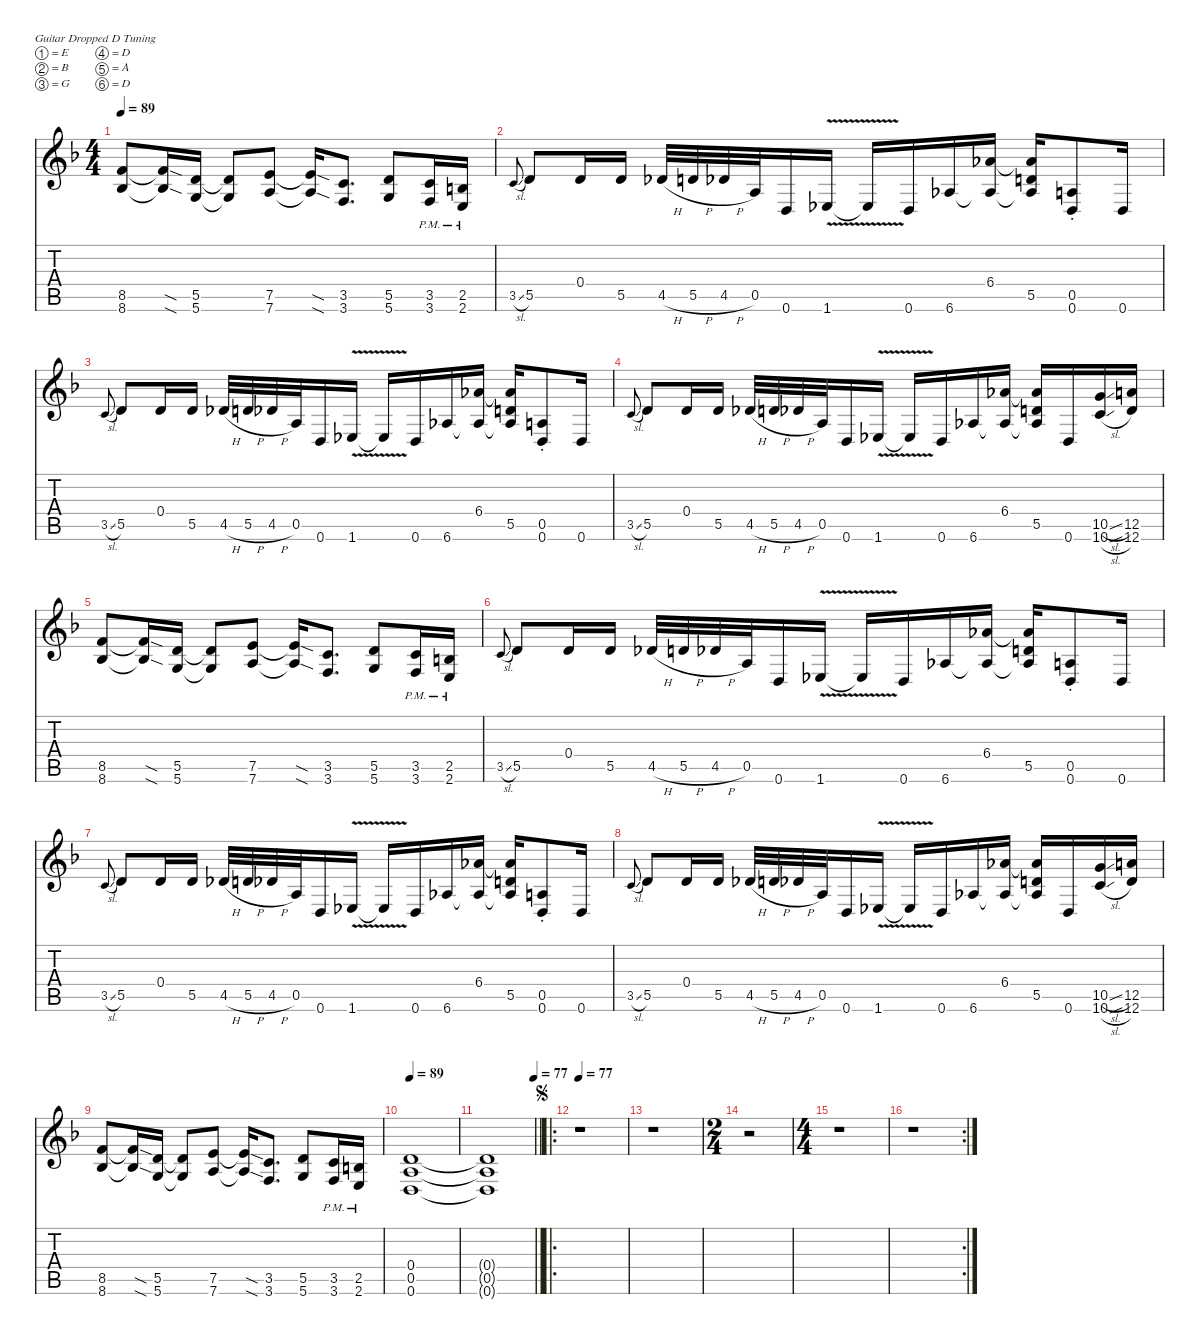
\defaultSystemsLayout 4
\hideDynamics
\bracketExtendMode nobrackets
\singleTrackTrackNamePolicy hidden
\multiTrackTrackNamePolicy hidden
\firstSystemTrackNameMode fullname
\firstSystemTrackNameOrientation horizontal
\otherSystemsTrackNameOrientation horizontal
\track ("Distorted Guitar 2" "dist.guit.") {instrument distortionguitar}
\staff {score tabs}
\tuning (E4 B3 G3 D3 A2 D2)
\ts (4 4)
\tempo 89
\clef g2
\ks f
(8.5{acc forcenatural} 8.6{acc b}).8{dy f beam Up} (8.5{sod t acc forcenatural} 8.6{sod t acc b}).16{beam Up} (5.5{acc forcenatural} 5.6{acc forcenatural}).16{beam Up} (5.5{t acc forcenatural} 5.6{t acc forcenatural}).8{beam Up} (7.5{acc forcenatural} 7.6{acc forcenatural}).8{beam Up} (7.5{sod t acc forcenatural} 7.6{sod t acc forcenatural}).16{beam Up} (3.5{acc forcenatural} 3.6{acc forcenatural}).8{d beam Up} (5.5{acc forcenatural} 5.6{acc forcenatural}).8{beam Up} (3.5{pm acc forcenatural} 3.6{pm acc forcenatural}).16{beam Up} (2.5{pm acc forcenatural} 2.6{pm acc forcenatural}).16{beam Up} |
3.5{sl acc forcenatural}.8{gr onbeat dy mf beam Up} 5.5{acc forcenatural}.8{dy f beam Up} 0.4{acc forcenatural}.16{beam Up} 5.5{acc forcenatural}.16{beam Up} 4.5{h acc b}.32{beam Up} 5.5{h acc forcenatural}.32{beam Up} 4.5{h acc b}.32{beam Up} 0.5{acc forcenatural}.32{beam Up} 0.6{acc forcenatural}.16{beam Up} 1.6{v acc b}.16{beam Up} 1.6{v t acc b}.16{beam Up} 0.6{acc forcenatural}.16{beam Up} 6.6{acc b}.16{beam Up} (6.4{acc b} 6.6{t acc b}).16{beam Up} (6.4{t acc b} 5.5{acc forcenatural} 6.6{t acc b}).16{beam Up} (0.5{st acc forcenatural} 0.6{st acc forcenatural}).8{beam Up} 0.6{acc forcenatural}.16{beam Up} |
3.5{sl acc forcenatural}.8{gr onbeat dy mf beam Up} 5.5{acc forcenatural}.8{dy f beam Up} 0.4{acc forcenatural}.16{beam Up} 5.5{acc forcenatural}.16{beam Up} 4.5{h acc b}.32{beam Up} 5.5{h acc forcenatural}.32{beam Up} 4.5{h acc b}.32{beam Up} 0.5{acc forcenatural}.32{beam Up} 0.6{acc forcenatural}.16{beam Up} 1.6{v acc b}.16{beam Up} 1.6{v t acc b}.16{beam Up} 0.6{acc forcenatural}.16{beam Up} 6.6{acc b}.16{beam Up} (6.4{acc b} 6.6{t acc b}).16{beam Up} (6.4{t acc b} 5.5{acc forcenatural} 6.6{t acc b}).16{beam Up} (0.5{st acc forcenatural} 0.6{st acc forcenatural}).8{beam Up} 0.6{acc forcenatural}.16{beam Up} |
3.5{sl acc forcenatural}.8{gr onbeat dy mf beam Up} 5.5{acc forcenatural}.8{dy f beam Up} 0.4{acc forcenatural}.16{beam Up} 5.5{acc forcenatural}.16{beam Up} 4.5{h acc b}.32{beam Up} 5.5{h acc forcenatural}.32{beam Up} 4.5{h acc b}.32{beam Up} 0.5{acc forcenatural}.32{beam Up} 0.6{acc forcenatural}.16{beam Up} 1.6{v acc b}.16{beam Up} 1.6{v t acc b}.16{beam Up} 0.6{acc forcenatural}.16{beam Up} 6.6{acc b}.16{beam Up} (6.4{acc b} 6.6{t acc b}).16{beam Up} (6.4{t acc b} 5.5{acc forcenatural} 6.6{t acc b}).16{beam Up} 0.6{acc forcenatural}.16{beam Up} (10.5{sl acc forcenatural} 10.6{sl acc forcenatural}).16{beam Up} (12.5{acc forcenatural} 12.6{acc forcenatural}).16{beam Up} |
(8.5{acc forcenatural} 8.6{acc b}).8{beam Up} (8.5{sod t acc forcenatural} 8.6{sod t acc b}).16{beam Up} (5.5{acc forcenatural} 5.6{acc forcenatural}).16{beam Up} (5.5{t acc forcenatural} 5.6{t acc forcenatural}).8{beam Up} (7.5{acc forcenatural} 7.6{acc forcenatural}).8{beam Up} (7.5{sod t acc forcenatural} 7.6{sod t acc forcenatural}).16{beam Up} (3.5{acc forcenatural} 3.6{acc forcenatural}).8{d beam Up} (5.5{acc forcenatural} 5.6{acc forcenatural}).8{beam Up} (3.5{pm acc forcenatural} 3.6{pm acc forcenatural}).16{beam Up} (2.5{pm acc forcenatural} 2.6{pm acc forcenatural}).16{beam Up} |
3.5{sl acc forcenatural}.8{gr onbeat dy mf beam Up} 5.5{acc forcenatural}.8{dy f beam Up} 0.4{acc forcenatural}.16{beam Up} 5.5{acc forcenatural}.16{beam Up} 4.5{h acc b}.32{beam Up} 5.5{h acc forcenatural}.32{beam Up} 4.5{h acc b}.32{beam Up} 0.5{acc forcenatural}.32{beam Up} 0.6{acc forcenatural}.16{beam Up} 1.6{v acc b}.16{beam Up} 1.6{v t acc b}.16{beam Up} 0.6{acc forcenatural}.16{beam Up} 6.6{acc b}.16{beam Up} (6.4{acc b} 6.6{t acc b}).16{beam Up} (6.4{t acc b} 5.5{acc forcenatural} 6.6{t acc b}).16{beam Up} (0.5{st acc forcenatural} 0.6{st acc forcenatural}).8{beam Up} 0.6{acc forcenatural}.16{beam Up} |
3.5{sl acc forcenatural}.8{gr onbeat dy mf beam Up} 5.5{acc forcenatural}.8{dy f beam Up} 0.4{acc forcenatural}.16{beam Up} 5.5{acc forcenatural}.16{beam Up} 4.5{h acc b}.32{beam Up} 5.5{h acc forcenatural}.32{beam Up} 4.5{h acc b}.32{beam Up} 0.5{acc forcenatural}.32{beam Up} 0.6{acc forcenatural}.16{beam Up} 1.6{v acc b}.16{beam Up} 1.6{v t acc b}.16{beam Up} 0.6{acc forcenatural}.16{beam Up} 6.6{acc b}.16{beam Up} (6.4{acc b} 6.6{t acc b}).16{beam Up} (6.4{t acc b} 5.5{acc forcenatural} 6.6{t acc b}).16{beam Up} (0.5{st acc forcenatural} 0.6{st acc forcenatural}).8{beam Up} 0.6{acc forcenatural}.16{beam Up} |
3.5{sl acc forcenatural}.8{gr onbeat dy mf beam Up} 5.5{acc forcenatural}.8{dy f beam Up} 0.4{acc forcenatural}.16{beam Up} 5.5{acc forcenatural}.16{beam Up} 4.5{h acc b}.32{beam Up} 5.5{h acc forcenatural}.32{beam Up} 4.5{h acc b}.32{beam Up} 0.5{acc forcenatural}.32{beam Up} 0.6{acc forcenatural}.16{beam Up} 1.6{v acc b}.16{beam Up} 1.6{v t acc b}.16{beam Up} 0.6{acc forcenatural}.16{beam Up} 6.6{acc b}.16{beam Up} (6.4{acc b} 6.6{t acc b}).16{beam Up} (6.4{t acc b} 5.5{acc forcenatural} 6.6{t acc b}).16{beam Up} 0.6{acc forcenatural}.16{beam Up} (10.5{sl acc forcenatural} 10.6{sl acc forcenatural}).16{beam Up} (12.5{acc forcenatural} 12.6{acc forcenatural}).16{beam Up} |
(8.5{acc forcenatural} 8.6{acc b}).8{beam Up} (8.5{sod t acc forcenatural} 8.6{sod t acc b}).16{beam Up} (5.5{acc forcenatural} 5.6{acc forcenatural}).16{beam Up} (5.5{t acc forcenatural} 5.6{t acc forcenatural}).8{beam Up} (7.5{acc forcenatural} 7.6{acc forcenatural}).8{beam Up} (7.5{sod t acc forcenatural} 7.6{sod t acc forcenatural}).16{beam Up} (3.5{acc forcenatural} 3.6{acc forcenatural}).8{d beam Up} (5.5{acc forcenatural} 5.6{acc forcenatural}).8{beam Up} (3.5{pm acc forcenatural} 3.6{pm acc forcenatural}).16{beam Up} (2.5{pm acc forcenatural} 2.6{pm acc forcenatural}).16{beam Up} |
\tempo 89
(0.4{acc forcenatural} 0.5{acc forcenatural} 0.6{acc forcenatural}).1{beam Up} |
\tempo (77 1)
\barLineRight lightlight
(0.4{t acc forcenatural} 0.5{t acc forcenatural} 0.6{t acc forcenatural}).1{beam Up} |
\ro
\jump segno
\tempo 77
r.1{beam Down} |
r.1{beam Down} |
\ts (2 4)
\beaming (8 2 2 2 2)
r.2{beam Down} |
\ts (4 4)
\beaming (8 2 2 2 2)
r.1{beam Down} |
\rc 2
r.1{beam Down}
